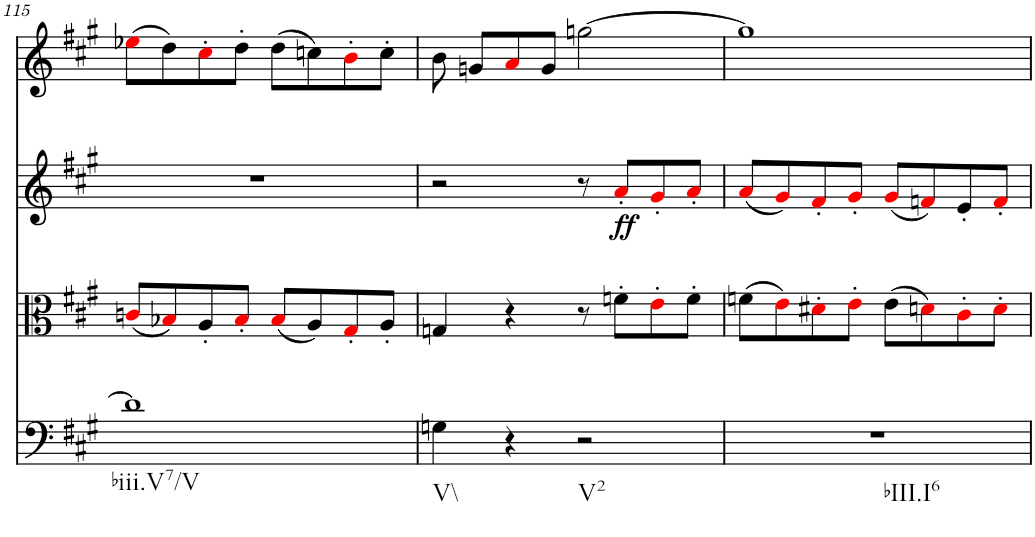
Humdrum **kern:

**kern	**kern	**kern	**dynam	**kern
*part4	*part3	*part2	*part2	*part1
*staff4	*staff3	*staff2	*staff2	*staff1
*I"Violoncello	*I"Viola	*I"Violin 2	*	*I"Violin 1
*I'Vc	*I'Vla	*I'Vln	*	*I'Vln
!!LO:PB:g=z
*clefF4	*clefC3	*clefG2	*	*clefG2
*k[f#c#g#]	*k[f#c#g#]	*k[f#c#g#]	*	*k[f#c#g#]
*A:	*A:	*A:	*	*A:
*M2/2	*M2/2	*M2/2	*	*M2/2
*met(c|)	*met(c|)	*met(c|)	*	*met(c|)
=115	=115	=115	=115	=115
!LO:TX:b:t=biii.V7/V	!	!	!	!
1d]	(8cni/L	1r	.	(8ee-Xi\L
.	8B-Xi/)	.	.	8dd\)
.	8A'/	.	.	8cc#'i\
.	8B-'i/J	.	.	8dd'\J
.	(8B-i/L	.	.	(8dd\L
.	8A/)	.	.	8ccn\)
.	8G#'i/	.	.	8b'i\
.	8A'/J	.	.	8cc'\J
=116	=116	=116	=116	=116
!LO:TX:b:t=V\\	!	!	!	!
4Gn\	4Gn/	2r	.	8b\
.	.	.	.	8gn/L
4r	4r	.	.	8ai/
.	.	.	.	8g/J
!LO:TX:b:t=V2	!	!	!	!
2r	8r	8r	.	[2ggn\
!	!	!	!LO:DY:b	!
.	8fn'\L	8a'i/L	ff	.
.	8e'i\	8g#'i/	.	.
.	8f'\J	8a'i/J	.	.
=117	=117	=117	=117	=117
!LO:TX:b:t=bIII.I6	!	!	!	!
1r	(8fn\L	(8ai/L	.	1gg]
.	8ei\)	8g#i/)	.	.
.	8d#X'i\	8f#'i/	.	.
.	8e'i\J	8g#'i/J	.	.
.	(8e\L	(8g#i/L	.	.
.	8dni\)	8fni/)	.	.
.	8c#'i\	8e'/	.	.
.	8d'i\J	8f'i/J	.	.
=	=	=	=	=
*-	*-	*-	*-	*-
